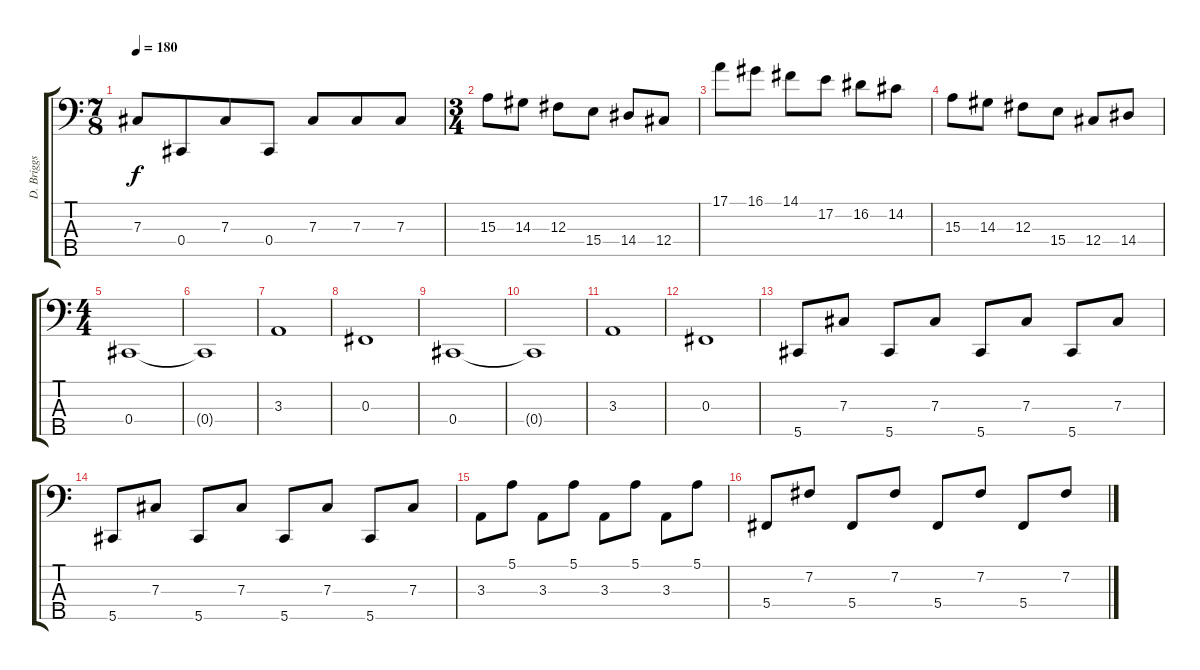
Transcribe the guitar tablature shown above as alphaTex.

\track ("D. Briggs Bass" "D. Briggs ") {instrument electricbassfinger}
\staff {score tabs}
\tuning (E2 B1 Gb1 Db1 Ab0) {hide}
\ts (7 8)
\tempo 180
\clef f4
\ks c
7.3.8{dy f} 0.4.8 7.3.8 0.4.8 7.3.8 7.3.8 7.3.8 |
\ts (3 4)
15.3.8 14.3.8 12.3.8 15.4.8 14.4.8 12.4.8 |
17.1.8 16.1.8 14.1.8 17.2.8 16.2.8 14.2.8 |
15.3.8 14.3.8 12.3.8 15.4.8 12.4.8 14.4.8 |
\ts (4 4)
0.4.1 |
0.4{t}.1 |
3.3.1 |
0.3.1 |
0.4.1 |
0.4{t}.1 |
3.3.1 |
0.3.1 |
5.5.8 7.3.8 5.5.8 7.3.8 5.5.8 7.3.8 5.5.8 7.3.8 |
5.5.8 7.3.8 5.5.8 7.3.8 5.5.8 7.3.8 5.5.8 7.3.8 |
3.3.8 5.1.8 3.3.8 5.1.8 3.3.8 5.1.8 3.3.8 5.1.8 |
5.4.8 7.2.8 5.4.8 7.2.8 5.4.8 7.2.8 5.4.8 7.2.8
